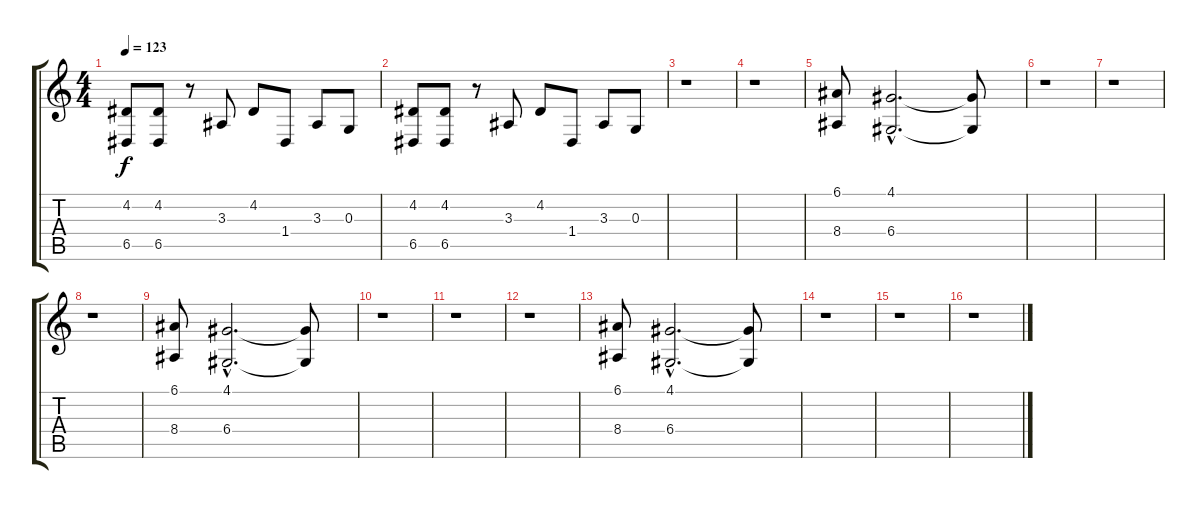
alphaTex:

\track "" {instrument viola}
\staff {score tabs}
\tuning (E4 B3 G3 D3 A2 E2) {hide}
\ts (4 4)
\tempo 123
\clef g2
\ks c
(4.2 6.5).8{dy f instrument timpani} (4.2 6.5).8 r.8 3.3.8 4.2.8 1.4.8 3.3.8 0.3.8 |
(4.2 6.5).8{instrument timpani} (4.2 6.5).8 r.8 3.3.8 4.2.8 1.4.8 3.3.8 0.3.8 |
r.1 |
r.1 |
(6.1 8.4).8 (4.1{hac} 6.4{hac}).2{d} (4.1{t} 6.4{t}).8 |
r.1 |
r.1 |
r.1 |
(6.1 8.4).8 (4.1{hac} 6.4{hac}).2{d} (4.1{t} 6.4{t}).8 |
r.1 |
r.1 |
r.1 |
(6.1 8.4).8 (4.1{hac} 6.4{hac}).2{d} (4.1{t} 6.4{t}).8 |
r.1 |
r.1 |
r.1
